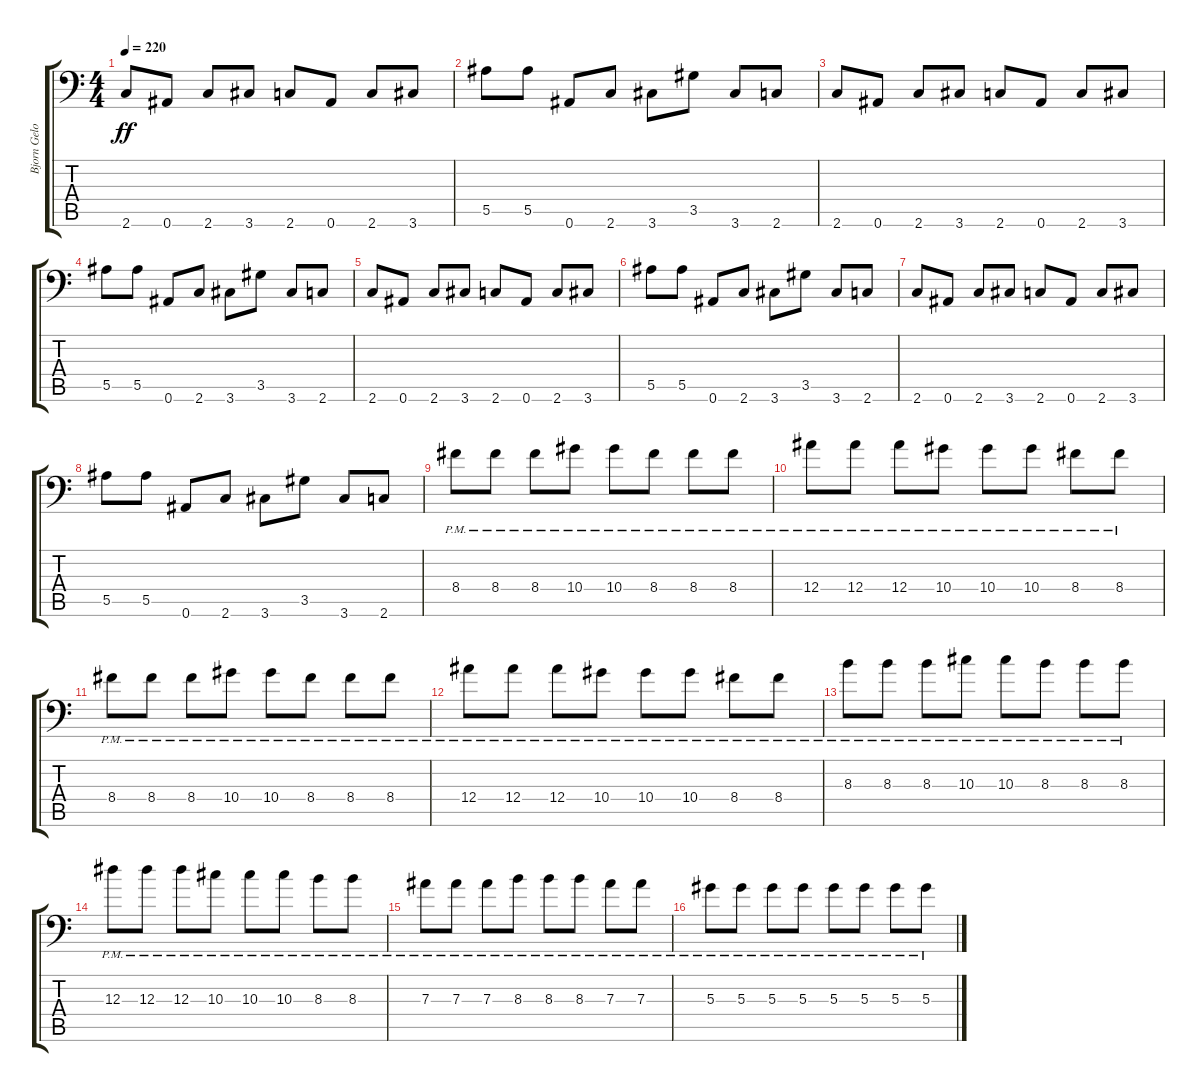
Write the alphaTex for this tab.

\track ("Bjorn Gelotte " "Bjorn Gelo") {instrument distortionguitar}
\staff {score tabs}
\tuning (C4 G3 Eb3 Bb2 F2 Bb1) {hide}
\ts (4 4)
\tempo 220
\clef f4
\ks c
2.6.8{dy ff} 0.6.8 2.6.8 3.6.8 2.6.8 0.6.8 2.6.8 3.6.8 |
5.5.8 5.5.8 0.6.8 2.6.8 3.6.8 3.5.8 3.6.8 2.6.8 |
2.6.8 0.6.8 2.6.8 3.6.8 2.6.8 0.6.8 2.6.8 3.6.8 |
5.5.8 5.5.8 0.6.8 2.6.8 3.6.8 3.5.8 3.6.8 2.6.8 |
2.6.8 0.6.8 2.6.8 3.6.8 2.6.8 0.6.8 2.6.8 3.6.8 |
5.5.8 5.5.8 0.6.8 2.6.8 3.6.8 3.5.8 3.6.8 2.6.8 |
2.6.8 0.6.8 2.6.8 3.6.8 2.6.8 0.6.8 2.6.8 3.6.8 |
5.5.8 5.5.8 0.6.8 2.6.8 3.6.8 3.5.8 3.6.8 2.6.8 |
8.4{pm}.8 8.4{pm}.8 8.4{pm}.8 10.4{pm}.8 10.4{pm}.8 8.4{pm}.8 8.4{pm}.8 8.4{pm}.8 |
12.4{pm}.8 12.4{pm}.8 12.4{pm}.8 10.4{pm}.8 10.4{pm}.8 10.4{pm}.8 8.4{pm}.8 8.4{pm}.8 |
8.4{pm}.8 8.4{pm}.8 8.4{pm}.8 10.4{pm}.8 10.4{pm}.8 8.4{pm}.8 8.4{pm}.8 8.4{pm}.8 |
12.4{pm}.8 12.4{pm}.8 12.4{pm}.8 10.4{pm}.8 10.4{pm}.8 10.4{pm}.8 8.4{pm}.8 8.4{pm}.8 |
8.3{pm}.8 8.3{pm}.8 8.3{pm}.8 10.3{pm}.8 10.3{pm}.8 8.3{pm}.8 8.3{pm}.8 8.3{pm}.8 |
12.3{pm}.8 12.3{pm}.8 12.3{pm}.8 10.3{pm}.8 10.3{pm}.8 10.3{pm}.8 8.3{pm}.8 8.3{pm}.8 |
7.3{pm}.8 7.3{pm}.8 7.3{pm}.8 8.3{pm}.8 8.3{pm}.8 8.3{pm}.8 7.3{pm}.8 7.3{pm}.8 |
5.3{pm}.8 5.3{pm}.8 5.3{pm}.8 5.3{pm}.8 5.3{pm}.8 5.3{pm}.8 5.3{pm}.8 5.3{pm}.8
